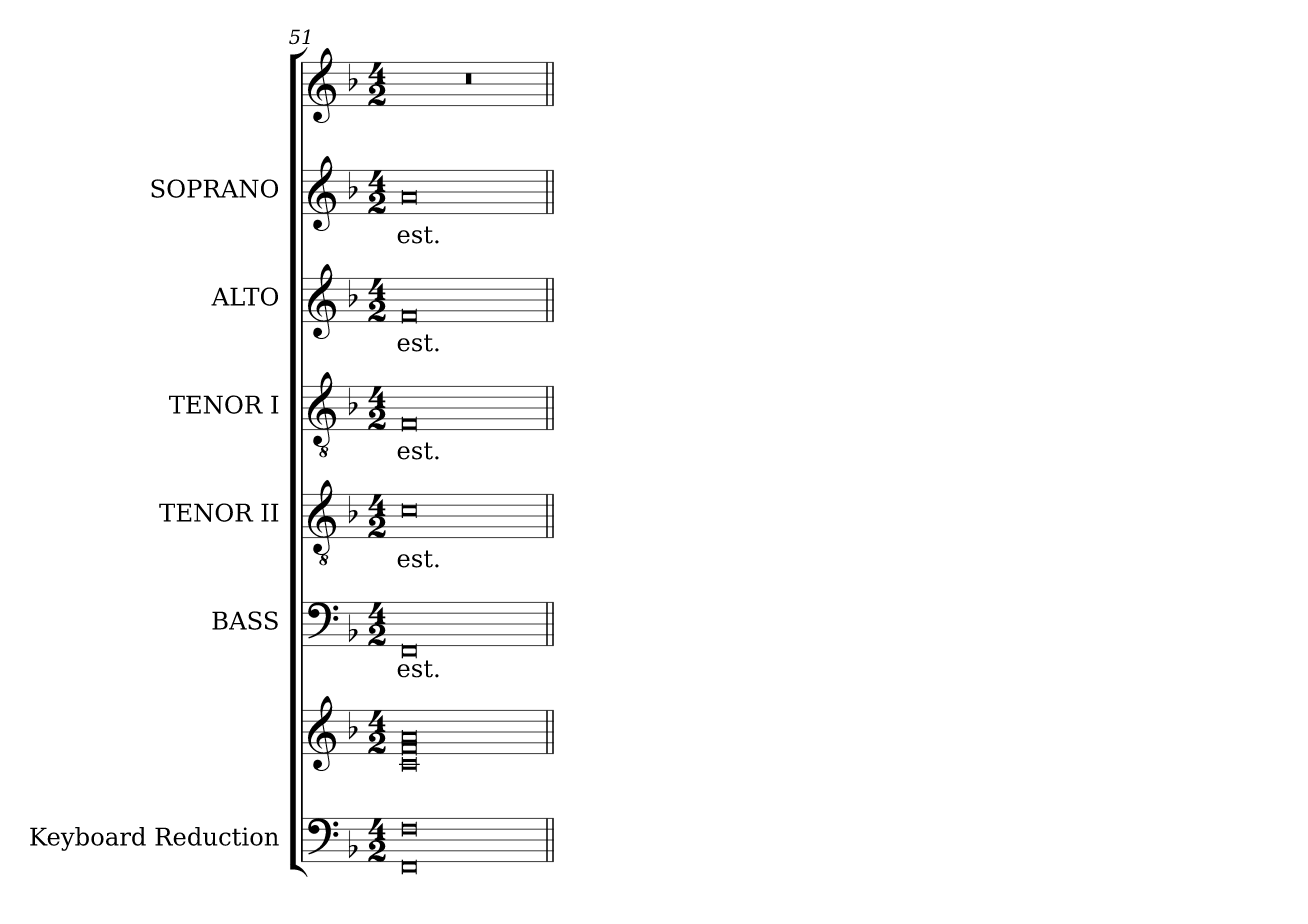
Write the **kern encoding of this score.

**kern	**kern	**kern	**text	**kern	**text	**kern	**text	**kern	**text	**kern	**text	**kern
*part7	*part7	*part6	*part6	*part5	*part5	*part4	*part4	*part3	*part3	*part2	*part2	*part1
*staff8	*staff7	*staff6	*staff6	*staff5	*staff5	*staff4	*staff4	*staff3	*staff3	*staff2	*staff2	*staff1
*I"Keyboard Reduction	*	*I"BASS	*	*I"TENOR II	*	*I"TENOR I	*	*I"ALTO	*	*I"SOPRANO	*	*
*I'Reduc.	*	*I'B.	*	*I'T. II	*	*I'T. I	*	*I'A.	*	*I'S.	*	*
*clefF4	*clefG2	*clefF4	*	*clefGv2	*	*clefGv2	*	*clefG2	*	*clefG2	*	*clefG2
*	*	*	*	*ITrd7c12	*	*ITrd7c12	*	*	*	*	*	*
*k[b-]	*k[b-]	*k[b-]	*	*k[b-]	*	*k[b-]	*	*k[b-]	*	*k[b-]	*	*k[b-]
*F:	*F:	*F:	*	*F:	*	*F:	*	*F:	*	*F:	*	*F:
*M4/2	*M4/2	*M4/2	*	*M4/2	*	*M4/2	*	*M4/2	*	*M4/2	*	*M4/2
=51	=51	=51	=51	=51	=51	=51	=51	=51	=51	=51	=51	=51
!	!	!	!LO:LY:b:color=#000000	!	!	!	!	!	!	!	!	!
!	!	!	!	!	!LO:LY:b:color=#000000	!	!	!	!	!	!	!
!	!	!	!	!	!	!	!LO:LY:b:color=#000000	!	!	!	!	!
!	!	!	!	!	!	!	!	!	!LO:LY:b:color=#000000	!	!	!
!	!	!	!	!	!	!	!	!	!	!	!LO:LY:b:color=#000000	!LO:N:vis=1
0FFi 0Fi	0ci 0fi 0ai	0FFi	est.	0Ci	est.	0FFi	est.	0fi	est.	0ai	est.	0r
=||	=||	=||	=||	=||	=||	=||	=||	=||	=||	=||	=||	=||
*-	*-	*-	*-	*-	*-	*-	*-	*-	*-	*-	*-	*-
